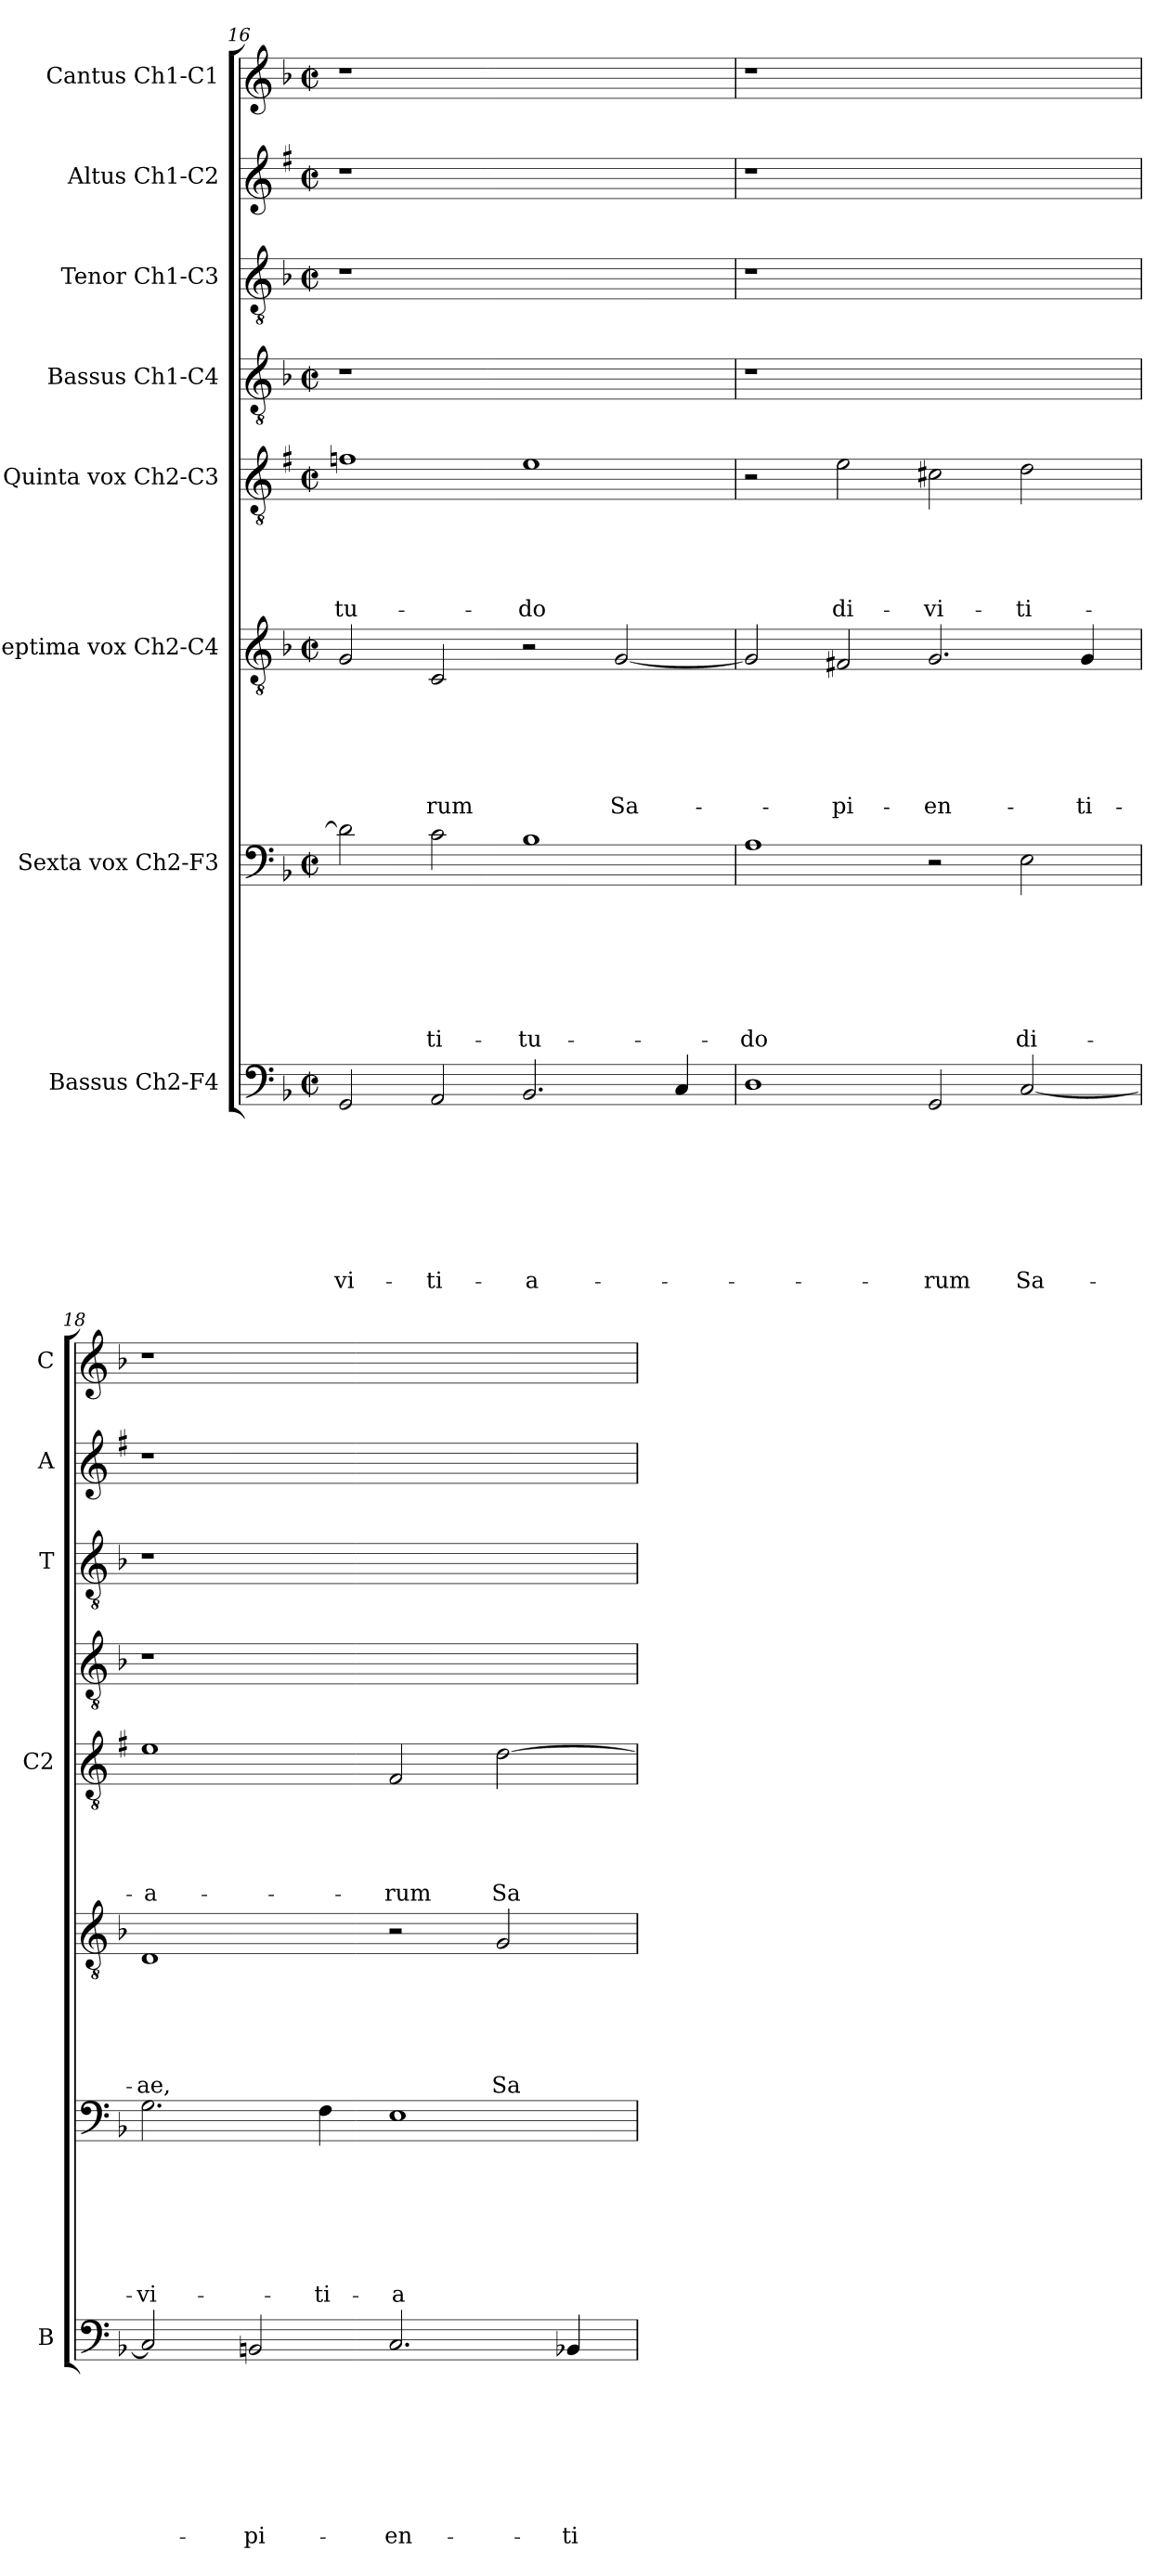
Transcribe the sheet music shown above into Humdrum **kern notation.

**kern	**text	**text	**text	**text	**text	**text	**text	**text	**kern	**text	**text	**text	**text	**text	**text	**text	**kern	**text	**text	**text	**text	**text	**text	**kern	**text	**text	**text	**text	**text	**kern	**kern	**kern	**kern
*part8	*part8	*part8	*part8	*part8	*part8	*part8	*part8	*part8	*part7	*part7	*part7	*part7	*part7	*part7	*part7	*part7	*part6	*part6	*part6	*part6	*part6	*part6	*part6	*part5	*part5	*part5	*part5	*part5	*part5	*part4	*part3	*part2	*part1
*staff8	*staff8	*staff8	*staff8	*staff8	*staff8	*staff8	*staff8	*staff8	*staff7	*staff7	*staff7	*staff7	*staff7	*staff7	*staff7	*staff7	*staff6	*staff6	*staff6	*staff6	*staff6	*staff6	*staff6	*staff5	*staff5	*staff5	*staff5	*staff5	*staff5	*staff4	*staff3	*staff2	*staff1
*I"Bassus Ch2-F4	*	*	*	*	*	*	*	*	*I"Sexta vox Ch2-F3	*	*	*	*	*	*	*	*I"Septima vox Ch2-C4	*	*	*	*	*	*	*I"Quinta vox Ch2-C3	*	*	*	*	*	*I"Bassus Ch1-C4	*I"Tenor Ch1-C3	*I"Altus Ch1-C2	*I"Cantus Ch1-C1
*I'B	*	*	*	*	*	*	*	*	*	*	*	*	*	*	*	*	*	*	*	*	*	*	*	*I'C2	*	*	*	*	*	*	*I'T	*I'A	*I'C
*clefF4	*	*	*	*	*	*	*	*	*clefF4	*	*	*	*	*	*	*	*clefGv2	*	*	*	*	*	*	*clefGv2	*	*	*	*	*	*clefGv2	*clefGv2	*clefG2	*clefG2
*	*	*	*	*	*	*	*	*	*	*	*	*	*	*	*	*	*	*	*	*	*	*	*	*ITrd1c2	*	*	*	*	*	*	*	*ITrd1c2	*
*k[b-]	*	*	*	*	*	*	*	*	*k[b-]	*	*	*	*	*	*	*	*k[b-]	*	*	*	*	*	*	*k[b-]	*	*	*	*	*	*k[b-]	*k[b-]	*k[b-]	*k[b-]
*F:	*	*	*	*	*	*	*	*	*F:	*	*	*	*	*	*	*	*F:	*	*	*	*	*	*	*F:	*	*	*	*	*	*F:	*F:	*F:	*F:
*M2/2	*	*	*	*	*	*	*	*	*M2/2	*	*	*	*	*	*	*	*M2/2	*	*	*	*	*	*	*M2/2	*	*	*	*	*	*M2/2	*M2/2	*M2/2	*M2/2
*met(c|)	*	*	*	*	*	*	*	*	*met(c|)	*	*	*	*	*	*	*	*met(c|)	*	*	*	*	*	*	*met(c|)	*	*	*	*	*	*met(c|)	*met(c|)	*met(c|)	*met(c|)
=16	=16	=16	=16	=16	=16	=16	=16	=16	=16	=16	=16	=16	=16	=16	=16	=16	=16	=16	=16	=16	=16	=16	=16	=16	=16	=16	=16	=16	=16	=16	=16	=16	=16
!	!	!	!	!	!	!	!	!LO:LY:b	!	!	!	!	!	!	!	!	!	!	!	!	!	!	!	!	!	!	!	!	!LO:LY:b	!	!	!	!
2GG/	.	.	.	.	.	.	.	-vi-	2d\]	.	.	.	.	.	.	.	2G/	.	.	.	.	.	.	1e-X	.	.	.	.	-tu-	1r	1r	1r	1r
!	!	!	!	!	!	!	!	!LO:LY:b	!	!	!	!	!	!	!	!LO:LY:b	!	!	!	!	!	!	!LO:LY:b	!	!	!	!	!	!	!	!	!	!
2AA/	.	.	.	.	.	.	.	-ti-	2c\	.	.	.	.	.	.	-ti-	2C/	.	.	.	.	.	-rum	.	.	.	.	.	.	.	.	.	.
!	!	!	!	!	!	!	!	!LO:LY:b	!	!	!	!	!	!	!	!LO:LY:b	!	!	!	!	!	!	!	!	!	!	!	!	!LO:LY:b	!	!	!	!
2.BB-/	.	.	.	.	.	.	.	-a-	1B-	.	.	.	.	.	.	-tu-	2r	.	.	.	.	.	.	1d	.	.	.	.	-do	1ryy	1ryy	1ryy	1ryy
!	!	!	!	!	!	!	!	!	!	!	!	!	!	!	!	!	!	!	!	!	!	!	!LO:LY:b	!	!	!	!	!	!	!	!	!	!
.	.	.	.	.	.	.	.	.	.	.	.	.	.	.	.	.	[2G/	.	.	.	.	.	Sa-	.	.	.	.	.	.	.	.	.	.
4C/	.	.	.	.	.	.	.	.	.	.	.	.	.	.	.	.	.	.	.	.	.	.	.	.	.	.	.	.	.	.	.	.	.
=17	=17	=17	=17	=17	=17	=17	=17	=17	=17	=17	=17	=17	=17	=17	=17	=17	=17	=17	=17	=17	=17	=17	=17	=17	=17	=17	=17	=17	=17	=17	=17	=17	=17
!	!	!	!	!	!	!	!	!	!	!	!	!	!	!	!	!LO:LY:b	!	!	!	!	!	!	!	!	!	!	!	!	!	!	!	!	!
1D	.	.	.	.	.	.	.	.	1A	.	.	.	.	.	.	-do	2G/]	.	.	.	.	.	.	2r	.	.	.	.	.	1r	1r	1r	1r
!	!	!	!	!	!	!	!	!	!	!	!	!	!	!	!	!	!	!	!	!	!	!	!LO:LY:b	!	!	!	!	!	!LO:LY:b	!	!	!	!
.	.	.	.	.	.	.	.	.	.	.	.	.	.	.	.	.	2F#X/	.	.	.	.	.	-pi-	2d\	.	.	.	.	di-	.	.	.	.
!	!	!	!	!	!	!	!	!LO:LY:b	!	!	!	!	!	!	!	!	!	!	!	!	!	!	!LO:LY:b	!	!	!	!	!	!LO:LY:b	!	!	!	!
2GG/	.	.	.	.	.	.	.	-rum	2r	.	.	.	.	.	.	.	2.G/	.	.	.	.	.	-en-	2Bn\	.	.	.	.	-vi-	1ryy	1ryy	1ryy	1ryy
!	!	!	!	!	!	!	!	!LO:LY:b	!	!	!	!	!	!	!	!LO:LY:b	!	!	!	!	!	!	!	!	!	!	!	!	!LO:LY:b	!	!	!	!
[2C/	.	.	.	.	.	.	.	Sa-	2E\	.	.	.	.	.	.	di-	.	.	.	.	.	.	.	2c\	.	.	.	.	-ti-	.	.	.	.
!	!	!	!	!	!	!	!	!	!	!	!	!	!	!	!	!	!	!	!	!	!	!	!LO:LY:b	!	!	!	!	!	!	!	!	!	!
.	.	.	.	.	.	.	.	.	.	.	.	.	.	.	.	.	4G/	.	.	.	.	.	-ti-	.	.	.	.	.	.	.	.	.	.
=18	=18	=18	=18	=18	=18	=18	=18	=18	=18	=18	=18	=18	=18	=18	=18	=18	=18	=18	=18	=18	=18	=18	=18	=18	=18	=18	=18	=18	=18	=18	=18	=18	=18
!	!	!	!	!	!	!	!	!	!	!	!	!	!	!	!	!LO:LY:b	!	!	!	!	!	!	!LO:LY:b	!	!	!	!	!	!LO:LY:b	!	!	!	!
2C/]	.	.	.	.	.	.	.	.	2.G\	.	.	.	.	.	.	-vi-	1D	.	.	.	.	.	-ae,	1d	.	.	.	.	-a-	1r	1r	1r	1r
!	!	!	!	!	!	!	!	!LO:LY:b	!	!	!	!	!	!	!	!	!	!	!	!	!	!	!	!	!	!	!	!	!	!	!	!	!
2BBn/	.	.	.	.	.	.	.	-pi-	.	.	.	.	.	.	.	.	.	.	.	.	.	.	.	.	.	.	.	.	.	.	.	.	.
!	!	!	!	!	!	!	!	!	!	!	!	!	!	!	!	!LO:LY:b	!	!	!	!	!	!	!	!	!	!	!	!	!	!	!	!	!
.	.	.	.	.	.	.	.	.	4F\	.	.	.	.	.	.	-ti-	.	.	.	.	.	.	.	.	.	.	.	.	.	.	.	.	.
!	!	!	!	!	!	!	!	!LO:LY:b	!	!	!	!	!	!	!	!LO:LY:b	!	!	!	!	!	!	!	!	!	!	!	!	!LO:LY:b	!	!	!	!
2.C/	.	.	.	.	.	.	.	-en-	1E	.	.	.	.	.	.	-a-	2r	.	.	.	.	.	.	2E/	.	.	.	.	-rum	1ryy	1ryy	1ryy	1ryy
!	!	!	!	!	!	!	!	!	!	!	!	!	!	!	!	!	!	!	!	!	!	!	!LO:LY:b	!	!	!	!	!	!LO:LY:b	!	!	!	!
.	.	.	.	.	.	.	.	.	.	.	.	.	.	.	.	.	2G/	.	.	.	.	.	Sa-	[2c\	.	.	.	.	Sa-	.	.	.	.
!	!	!	!	!	!	!	!	!LO:LY:b	!	!	!	!	!	!	!	!	!	!	!	!	!	!	!	!	!	!	!	!	!	!	!	!	!
4BB-X/	.	.	.	.	.	.	.	-ti-	.	.	.	.	.	.	.	.	.	.	.	.	.	.	.	.	.	.	.	.	.	.	.	.	.
=	=	=	=	=	=	=	=	=	=	=	=	=	=	=	=	=	=	=	=	=	=	=	=	=	=	=	=	=	=	=	=	=	=
*-	*-	*-	*-	*-	*-	*-	*-	*-	*-	*-	*-	*-	*-	*-	*-	*-	*-	*-	*-	*-	*-	*-	*-	*-	*-	*-	*-	*-	*-	*-	*-	*-	*-
